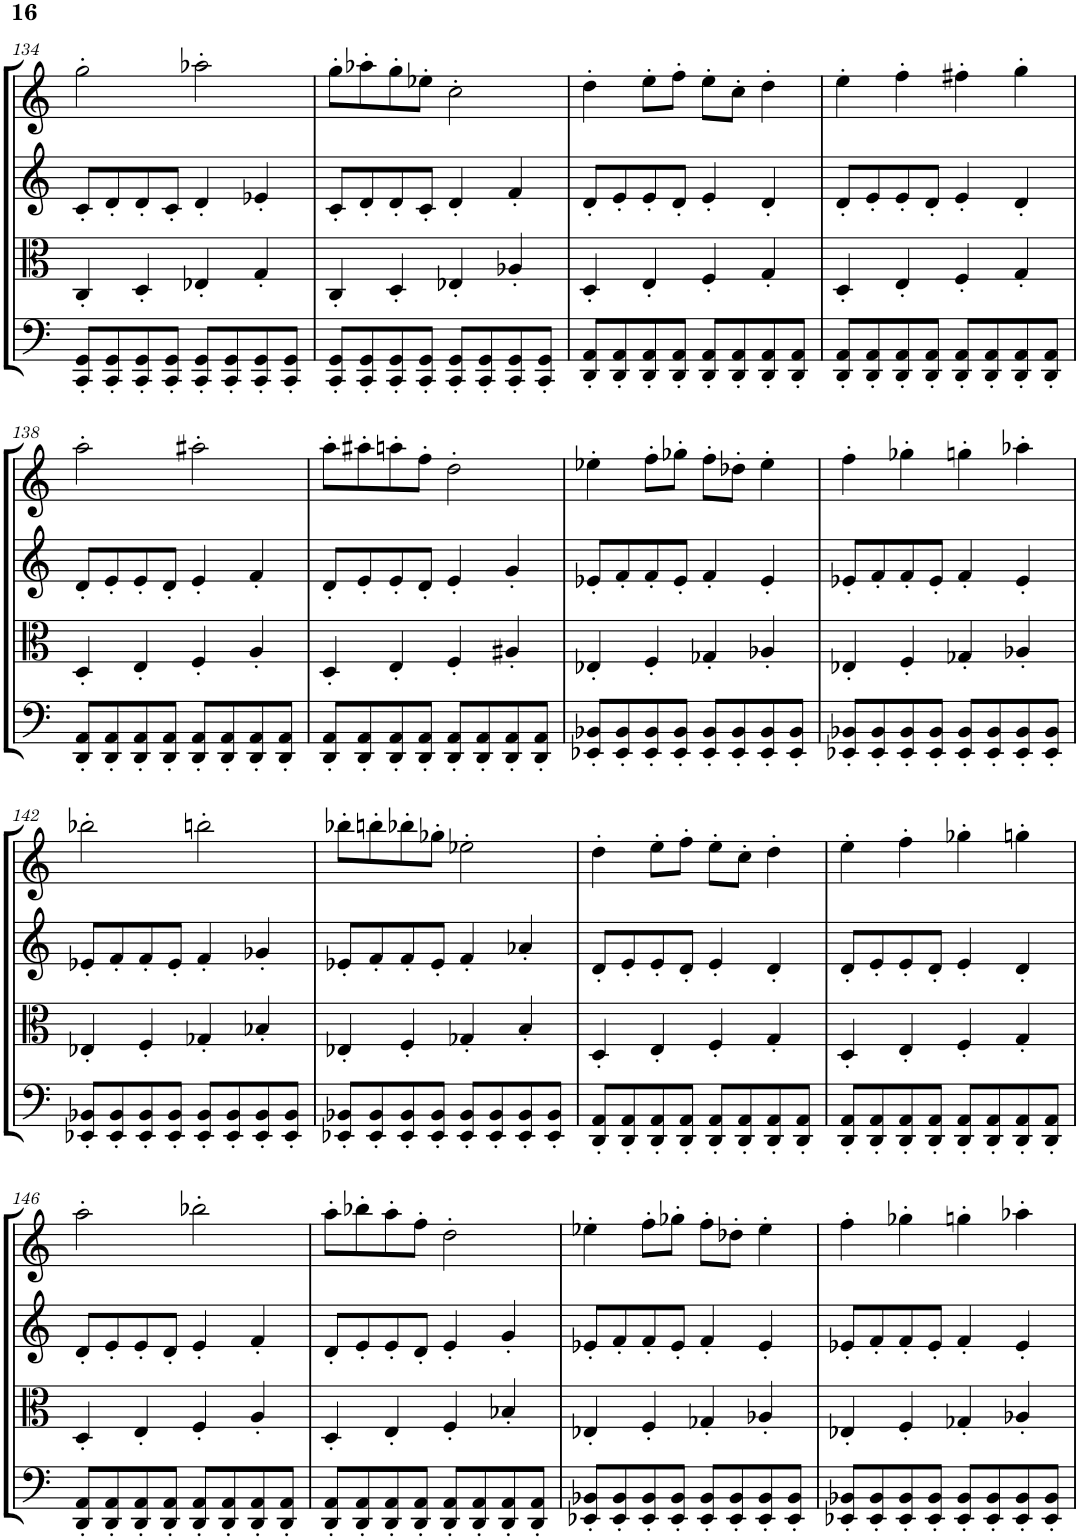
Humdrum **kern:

**kern	**kern	**kern	**kern
*part4	*part3	*part2	*part1
*staff4	*staff3	*staff2	*staff1
*I"Violoncello	*I"Viola	*I"Violin II	*I"Violin I
*I'Vc	*I'Vla	*I'Vln	*I'Vln
!!LO:PB:g=z
*clefF4	*clefC3	*clefG2	*clefG2
*k[]	*k[]	*k[]	*k[]
*M4/4	*M4/4	*M4/4	*M4/4
=134	=134	=134	=134
8CC/' 8GG/'L	4C'/	8c'/L	2gg'\
8CC/' 8GG/'	.	8d'/	.
8CC/' 8GG/'	4D'/	8d'/	.
8CC/' 8GG/'J	.	8c'/J	.
8CC/' 8GG/'L	4E-X'/	4d'/	2aa-X'\
8CC/' 8GG/'	.	.	.
8CC/' 8GG/'	4G'/	4e-X'/	.
8CC/' 8GG/'J	.	.	.
=135	=135	=135	=135
8CC/' 8GG/'L	4C'/	8c'/L	8gg'\L
8CC/' 8GG/'	.	8d'/	8aa-X'\
8CC/' 8GG/'	4D'/	8d'/	8gg'\
8CC/' 8GG/'J	.	8c'/J	8ee-X'\J
8CC/' 8GG/'L	4E-X'/	4d'/	2cc'\
8CC/' 8GG/'	.	.	.
8CC/' 8GG/'	4A-X'/	4f'/	.
8CC/' 8GG/'J	.	.	.
=136	=136	=136	=136
8DD/' 8AA/'L	4D'/	8d'/L	4dd'\
8DD/' 8AA/'	.	8e'/	.
8DD/' 8AA/'	4E'/	8e'/	8ee'\L
8DD/' 8AA/'J	.	8d'/J	8ff'\J
8DD/' 8AA/'L	4F'/	4e'/	8ee'\L
8DD/' 8AA/'	.	.	8cc'\J
8DD/' 8AA/'	4G'/	4d'/	4dd'\
8DD/' 8AA/'J	.	.	.
=137	=137	=137	=137
8DD/' 8AA/'L	4D'/	8d'/L	4ee'\
8DD/' 8AA/'	.	8e'/	.
8DD/' 8AA/'	4E'/	8e'/	4ff'\
8DD/' 8AA/'J	.	8d'/J	.
8DD/' 8AA/'L	4F'/	4e'/	4ff#X'\
8DD/' 8AA/'	.	.	.
8DD/' 8AA/'	4G'/	4d'/	4gg'\
8DD/' 8AA/'J	.	.	.
!!LO:LB:g=z
=138	=138	=138	=138
8DD/' 8AA/'L	4D'/	8d'/L	2aa'\
8DD/' 8AA/'	.	8e'/	.
8DD/' 8AA/'	4E'/	8e'/	.
8DD/' 8AA/'J	.	8d'/J	.
8DD/' 8AA/'L	4F'/	4e'/	2aa#X'\
8DD/' 8AA/'	.	.	.
8DD/' 8AA/'	4A'/	4f'/	.
8DD/' 8AA/'J	.	.	.
=139	=139	=139	=139
8DD/' 8AA/'L	4D'/	8d'/L	8aa'\L
8DD/' 8AA/'	.	8e'/	8aa#X'\
8DD/' 8AA/'	4E'/	8e'/	8aan'\
8DD/' 8AA/'J	.	8d'/J	8ff'\J
8DD/' 8AA/'L	4F'/	4e'/	2dd'\
8DD/' 8AA/'	.	.	.
8DD/' 8AA/'	4A#X'/	4g'/	.
8DD/' 8AA/'J	.	.	.
=140	=140	=140	=140
8EE-X/' 8BB-X/'L	4E-X'/	8e-X'/L	4ee-X'\
8EE-/' 8BB-/'	.	8f'/	.
8EE-/' 8BB-/'	4F'/	8f'/	8ff'\L
8EE-/' 8BB-/'J	.	8e-'/J	8gg-X'\J
8EE-/' 8BB-/'L	4G-X'/	4f'/	8ff'\L
8EE-/' 8BB-/'	.	.	8dd-X'\J
8EE-/' 8BB-/'	4A-X'/	4e-'/	4ee-'\
8EE-/' 8BB-/'J	.	.	.
=141	=141	=141	=141
8EE-X/' 8BB-X/'L	4E-X'/	8e-X'/L	4ff'\
8EE-/' 8BB-/'	.	8f'/	.
8EE-/' 8BB-/'	4F'/	8f'/	4gg-X'\
8EE-/' 8BB-/'J	.	8e-'/J	.
8EE-/' 8BB-/'L	4G-X'/	4f'/	4ggn'\
8EE-/' 8BB-/'	.	.	.
8EE-/' 8BB-/'	4A-X'/	4e-'/	4aa-X'\
8EE-/' 8BB-/'J	.	.	.
!!LO:LB:g=z
=142	=142	=142	=142
8EE-X/' 8BB-X/'L	4E-X'/	8e-X'/L	2bb-X'\
8EE-/' 8BB-/'	.	8f'/	.
8EE-/' 8BB-/'	4F'/	8f'/	.
8EE-/' 8BB-/'J	.	8e-'/J	.
8EE-/' 8BB-/'L	4G-X'/	4f'/	2bbn'\
8EE-/' 8BB-/'	.	.	.
8EE-/' 8BB-/'	4B-X'/	4g-X'/	.
8EE-/' 8BB-/'J	.	.	.
=143	=143	=143	=143
8EE-X/' 8BB-X/'L	4E-X'/	8e-X'/L	8bb-X'\L
8EE-/' 8BB-/'	.	8f'/	8bbn'\
8EE-/' 8BB-/'	4F'/	8f'/	8bb-X'\
8EE-/' 8BB-/'J	.	8e-'/J	8gg-X'\J
8EE-/' 8BB-/'L	4G-X'/	4f'/	2ee-X'\
8EE-/' 8BB-/'	.	.	.
8EE-/' 8BB-/'	4B'/	4a-X'/	.
8EE-/' 8BB-/'J	.	.	.
=144	=144	=144	=144
8DD/' 8AA/'L	4D'/	8d'/L	4dd'\
8DD/' 8AA/'	.	8e'/	.
8DD/' 8AA/'	4E'/	8e'/	8ee'\L
8DD/' 8AA/'J	.	8d'/J	8ff'\J
8DD/' 8AA/'L	4F'/	4e'/	8ee'\L
8DD/' 8AA/'	.	.	8cc'\J
8DD/' 8AA/'	4G'/	4d'/	4dd'\
8DD/' 8AA/'J	.	.	.
=145	=145	=145	=145
8DD/' 8AA/'L	4D'/	8d'/L	4ee'\
8DD/' 8AA/'	.	8e'/	.
8DD/' 8AA/'	4E'/	8e'/	4ff'\
8DD/' 8AA/'J	.	8d'/J	.
8DD/' 8AA/'L	4F'/	4e'/	4gg-X'\
8DD/' 8AA/'	.	.	.
8DD/' 8AA/'	4G'/	4d'/	4ggn'\
8DD/' 8AA/'J	.	.	.
!!LO:LB:g=z
=146	=146	=146	=146
8DD/' 8AA/'L	4D'/	8d'/L	2aa'\
8DD/' 8AA/'	.	8e'/	.
8DD/' 8AA/'	4E'/	8e'/	.
8DD/' 8AA/'J	.	8d'/J	.
8DD/' 8AA/'L	4F'/	4e'/	2bb-X'\
8DD/' 8AA/'	.	.	.
8DD/' 8AA/'	4A'/	4f'/	.
8DD/' 8AA/'J	.	.	.
=147	=147	=147	=147
8DD/' 8AA/'L	4D'/	8d'/L	8aa'\L
8DD/' 8AA/'	.	8e'/	8bb-X'\
8DD/' 8AA/'	4E'/	8e'/	8aa'\
8DD/' 8AA/'J	.	8d'/J	8ff'\J
8DD/' 8AA/'L	4F'/	4e'/	2dd'\
8DD/' 8AA/'	.	.	.
8DD/' 8AA/'	4B-X'/	4g'/	.
8DD/' 8AA/'J	.	.	.
=148	=148	=148	=148
8EE-X/' 8BB-X/'L	4E-X'/	8e-X'/L	4ee-X'\
8EE-/' 8BB-/'	.	8f'/	.
8EE-/' 8BB-/'	4F'/	8f'/	8ff'\L
8EE-/' 8BB-/'J	.	8e-'/J	8gg-X'\J
8EE-/' 8BB-/'L	4G-X'/	4f'/	8ff'\L
8EE-/' 8BB-/'	.	.	8dd-X'\J
8EE-/' 8BB-/'	4A-X'/	4e-'/	4ee-'\
8EE-/' 8BB-/'J	.	.	.
=149	=149	=149	=149
8EE-X/' 8BB-X/'L	4E-X'/	8e-X'/L	4ff'\
8EE-/' 8BB-/'	.	8f'/	.
8EE-/' 8BB-/'	4F'/	8f'/	4gg-X'\
8EE-/' 8BB-/'J	.	8e-'/J	.
8EE-/' 8BB-/'L	4G-X'/	4f'/	4ggn'\
8EE-/' 8BB-/'	.	.	.
8EE-/' 8BB-/'	4A-X'/	4e-'/	4aa-X'\
8EE-/' 8BB-/'J	.	.	.
=	=	=	=
*-	*-	*-	*-
